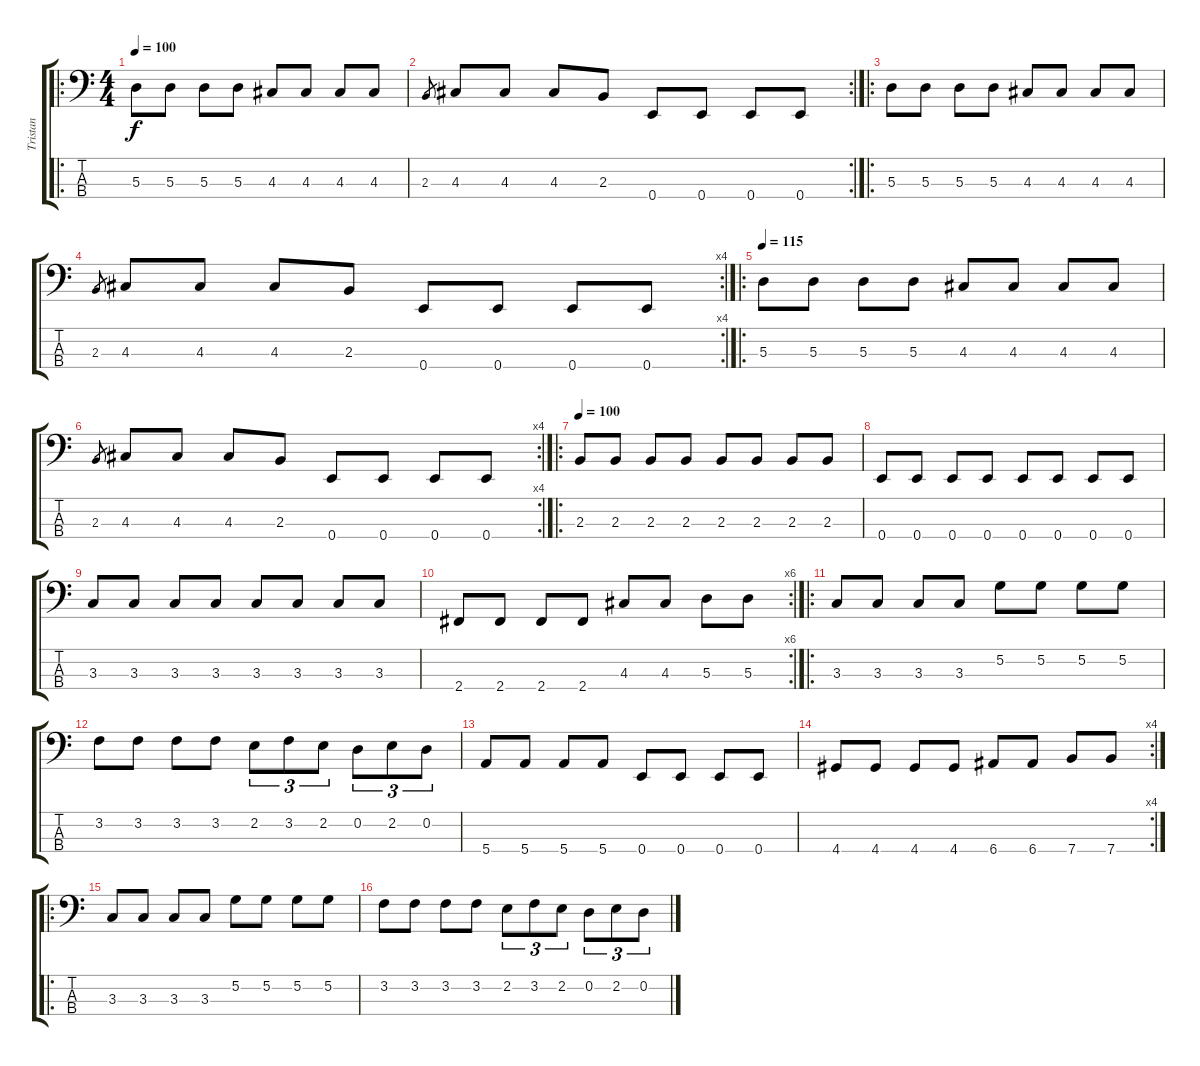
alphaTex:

\track ("Tristan" "Tristan") {instrument electricbassfinger}
\staff {score tabs}
\tuning (G2 D2 A1 E1) {hide}
\ro
\ts (4 4)
\tempo 100
\clef f4
\ks c
5.3.8{dy f instrument electricbassfinger} 5.3.8 5.3.8 5.3.8 4.3.8 4.3.8 4.3.8 4.3.8 |
\rc 2
2.3.8{gr} 4.3.8 4.3.8 4.3.8 2.3.8 0.4.8 0.4.8 0.4.8 0.4.8 |
\ro
5.3.8 5.3.8 5.3.8 5.3.8 4.3.8 4.3.8 4.3.8 4.3.8 |
\rc 4
2.3.8{gr} 4.3.8 4.3.8 4.3.8 2.3.8 0.4.8 0.4.8 0.4.8 0.4.8 |
\ro
\tempo 115
5.3.8 5.3.8 5.3.8 5.3.8 4.3.8 4.3.8 4.3.8 4.3.8 |
\rc 4
2.3.8{gr} 4.3.8 4.3.8 4.3.8 2.3.8 0.4.8 0.4.8 0.4.8 0.4.8 |
\ro
\tempo 100
2.3.8 2.3.8 2.3.8 2.3.8 2.3.8 2.3.8 2.3.8 2.3.8 |
0.4.8 0.4.8 0.4.8 0.4.8 0.4.8 0.4.8 0.4.8 0.4.8 |
3.3.8 3.3.8 3.3.8 3.3.8 3.3.8 3.3.8 3.3.8 3.3.8 |
\rc 6
2.4.8 2.4.8 2.4.8 2.4.8 4.3.8 4.3.8 5.3.8 5.3.8 |
\ro
3.3.8 3.3.8 3.3.8 3.3.8 5.2.8 5.2.8 5.2.8 5.2.8 |
3.2.8 3.2.8 3.2.8 3.2.8 2.2.8{tu (3 2)} 3.2.8{tu (3 2)} 2.2.8{tu (3 2)} 0.2.8{tu (3 2)} 2.2.8{tu (3 2)} 0.2.8{tu (3 2)} |
5.4.8 5.4.8 5.4.8 5.4.8 0.4.8 0.4.8 0.4.8 0.4.8 |
\rc 4
4.4.8 4.4.8 4.4.8 4.4.8 6.4.8 6.4.8 7.4.8 7.4.8 |
\ro
3.3.8 3.3.8 3.3.8 3.3.8 5.2.8 5.2.8 5.2.8 5.2.8 |
3.2.8 3.2.8 3.2.8 3.2.8 2.2.8{tu (3 2)} 3.2.8{tu (3 2)} 2.2.8{tu (3 2)} 0.2.8{tu (3 2)} 2.2.8{tu (3 2)} 0.2.8{tu (3 2)}
